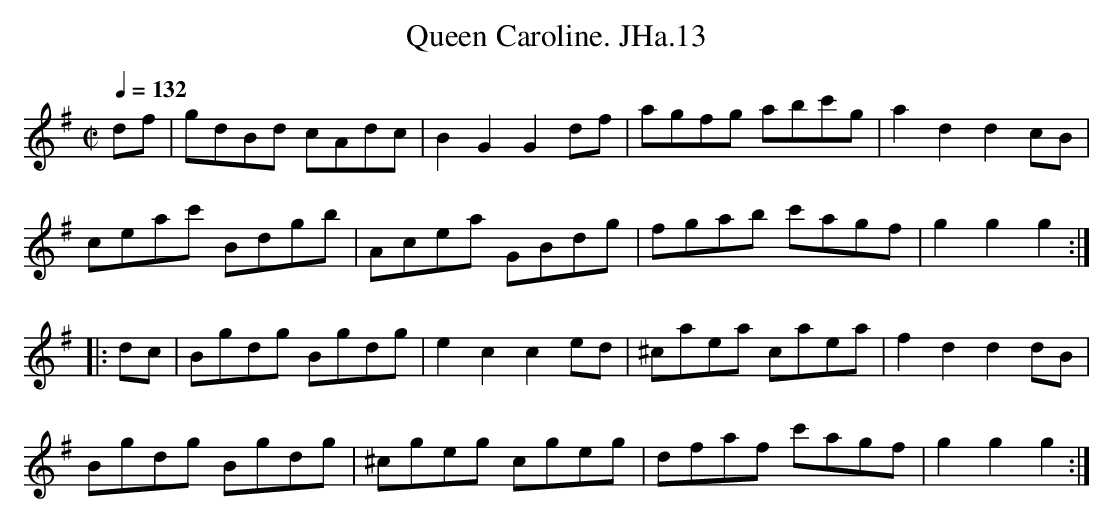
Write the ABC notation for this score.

X:1
T:Queen Caroline. JHa.13
M:C|
Q:1/4=132
L:1/8
K:G
df | gdBd cAdc | B2G2G2 df | agfg abc'g | a2d2d2 cB |
ceac' Bdgb | Acea GBdg | fgab c'agf | g2g2g2 :|
|: dc | Bgdg Bgdg | e2c2c2 ed | ^caea caea | f2d2d2 dB |
Bgdg Bgdg | ^cgeg cgeg | dfaf c'agf | g2g2g2 :|
